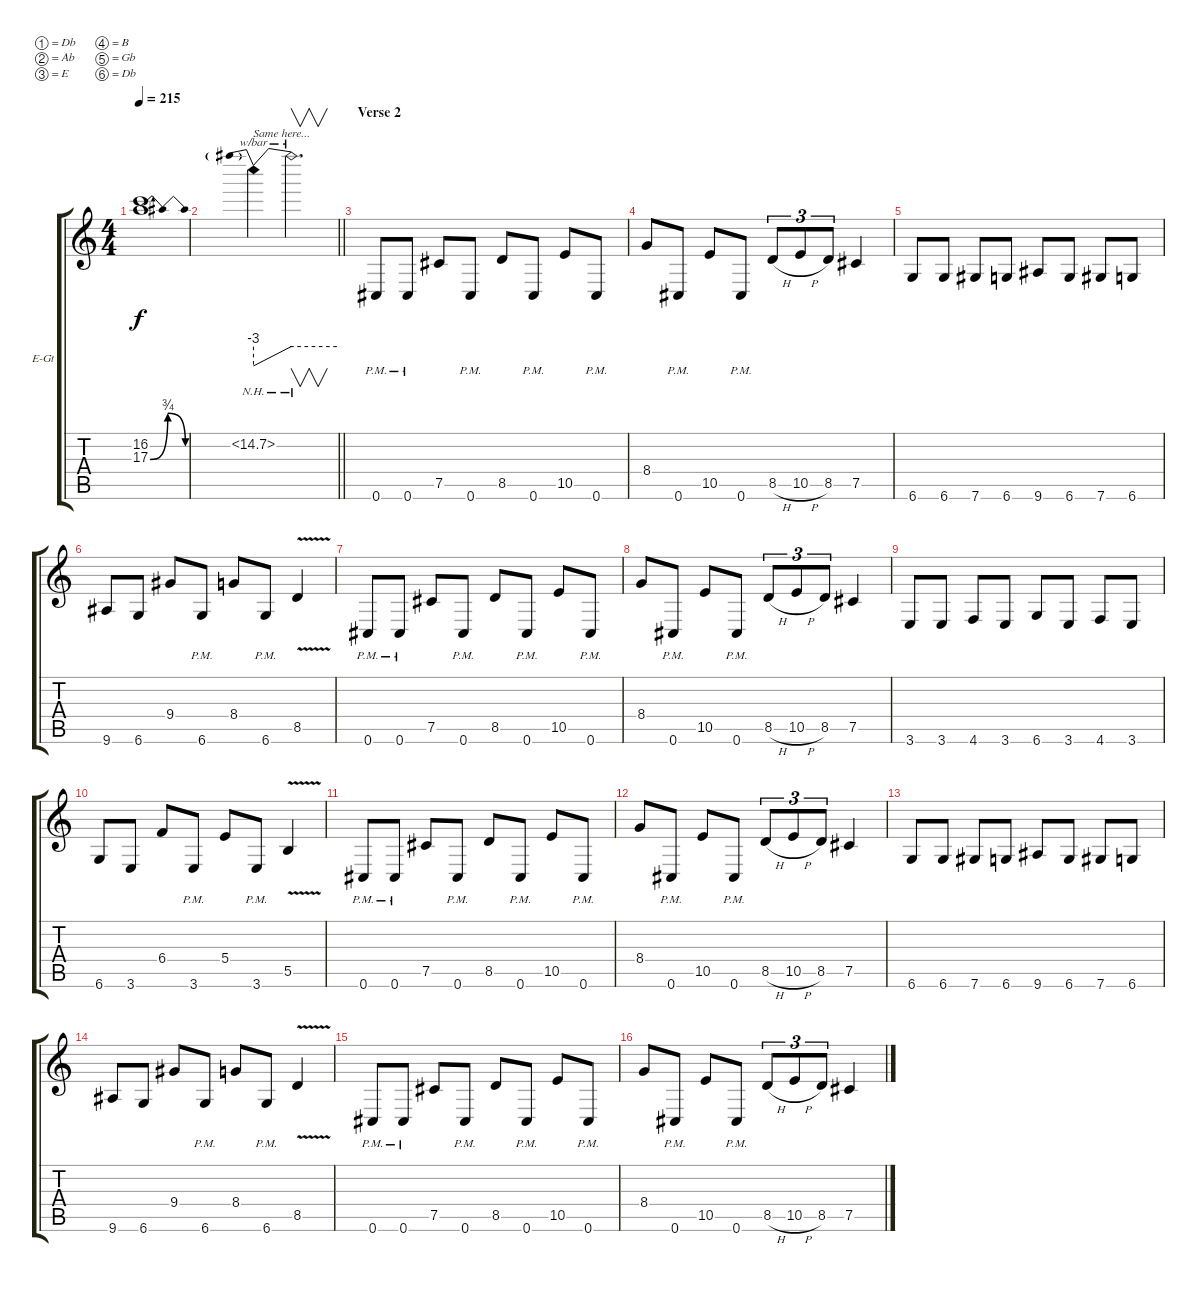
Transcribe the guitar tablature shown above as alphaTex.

\bracketExtendMode groupsimilarinstruments
\firstSystemTrackNameOrientation horizontal
\otherSystemsTrackNameOrientation horizontal
\track ("Phil Demmel" "E-Gt") {instrument distortionguitar}
\staff {score tabs}
\tuning (Db4 Ab3 E3 B2 Gb2 Db2)
\ts (4 4)
\tempo 215
\clef g2
\ks c
(17.3{be (bendrelease 0 0 48.6 3 48.6 3 59.4 0)} 16.2).1{dy f} |
\barLineRight lightlight
15.2{nh}.4{tbe (predivedive default 0 -12 60 0) txt "Same here..."} 15.2{nh t}.2{v d tbe (hold default 0 0 7.8 0)} |
\section ("" "Verse 2")
0.6{pm}.8 0.6{pm}.8 7.5.8 0.6{pm}.8 8.5.8 0.6{pm}.8 10.5.8 0.6{pm}.8 |
8.4.8 0.6{pm}.8 10.5.8 0.6{pm}.8 8.5{h}.8{tu (3 2)} 10.5{h}.8{tu (3 2)} 8.5.8{tu (3 2)} 7.5.4 |
6.6.8 6.6.8 7.6.8 6.6.8 9.6.8 6.6.8 7.6.8 6.6.8 |
9.6.8 6.6.8 9.4.8 6.6{pm}.8 8.4.8 6.6{pm}.8 8.5{v}.4 |
0.6{pm}.8 0.6{pm}.8 7.5.8 0.6{pm}.8 8.5.8 0.6{pm}.8 10.5.8 0.6{pm}.8 |
8.4.8 0.6{pm}.8 10.5.8 0.6{pm}.8 8.5{h}.8{tu (3 2)} 10.5{h}.8{tu (3 2)} 8.5.8{tu (3 2)} 7.5.4 |
3.6.8 3.6.8 4.6.8 3.6.8 6.6.8 3.6.8 4.6.8 3.6.8 |
6.6.8 3.6.8 6.4.8 3.6{pm}.8 5.4.8 3.6{pm}.8 5.5{v}.4 |
0.6{pm}.8 0.6{pm}.8 7.5.8 0.6{pm}.8 8.5.8 0.6{pm}.8 10.5.8 0.6{pm}.8 |
8.4.8 0.6{pm}.8 10.5.8 0.6{pm}.8 8.5{h}.8{tu (3 2)} 10.5{h}.8{tu (3 2)} 8.5.8{tu (3 2)} 7.5.4 |
6.6.8 6.6.8 7.6.8 6.6.8 9.6.8 6.6.8 7.6.8 6.6.8 |
9.6.8 6.6.8 9.4.8 6.6{pm}.8 8.4.8 6.6{pm}.8 8.5{v}.4 |
0.6{pm}.8 0.6{pm}.8 7.5.8 0.6{pm}.8 8.5.8 0.6{pm}.8 10.5.8 0.6{pm}.8 |
8.4.8 0.6{pm}.8 10.5.8 0.6{pm}.8 8.5{h}.8{tu (3 2)} 10.5{h}.8{tu (3 2)} 8.5.8{tu (3 2)} 7.5.4
